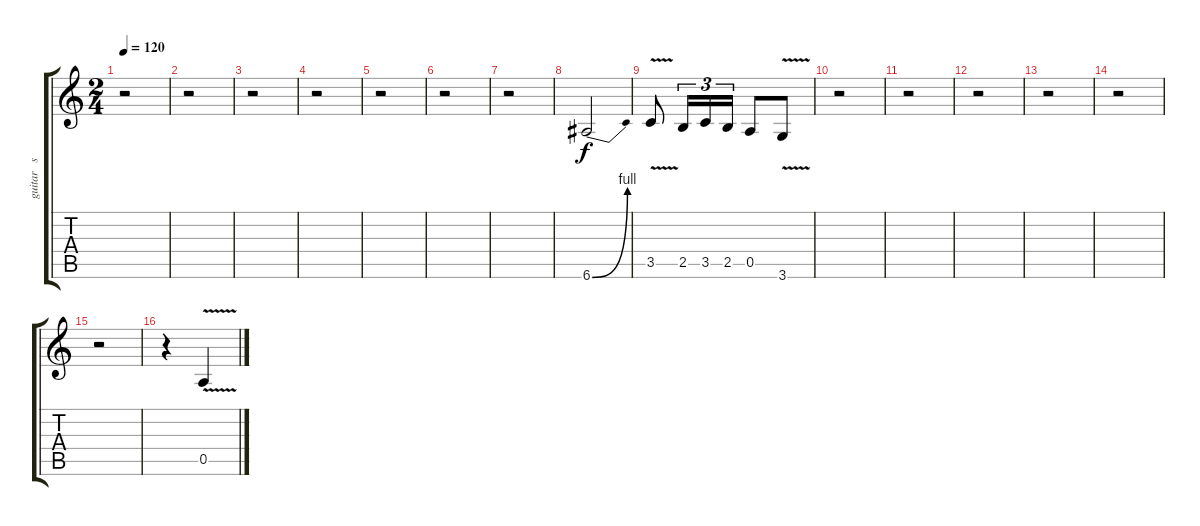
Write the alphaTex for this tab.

\track ("guitar   solo    two" "guitar   s") {instrument overdrivenguitar}
\staff {score tabs}
\tuning (E4 B3 G3 D3 A2 E2) {hide}
\ts (2 4)
\tempo 120
\clef g2
\ks c
r.2{dy f} |
r.2 |
r.2 |
r.2 |
r.2 |
r.2 |
r.2 |
6.6{be (bend 0 0 60 4)}.2 |
3.5{v}.8 2.5.16{tu (3 2)} 3.5.16{tu (3 2)} 2.5.16{tu (3 2)} 0.5.8 3.6{v}.8 |
r.2 |
r.2 |
r.2 |
r.2 |
r.2 |
r.2 |
r.4 0.5{v}.4
